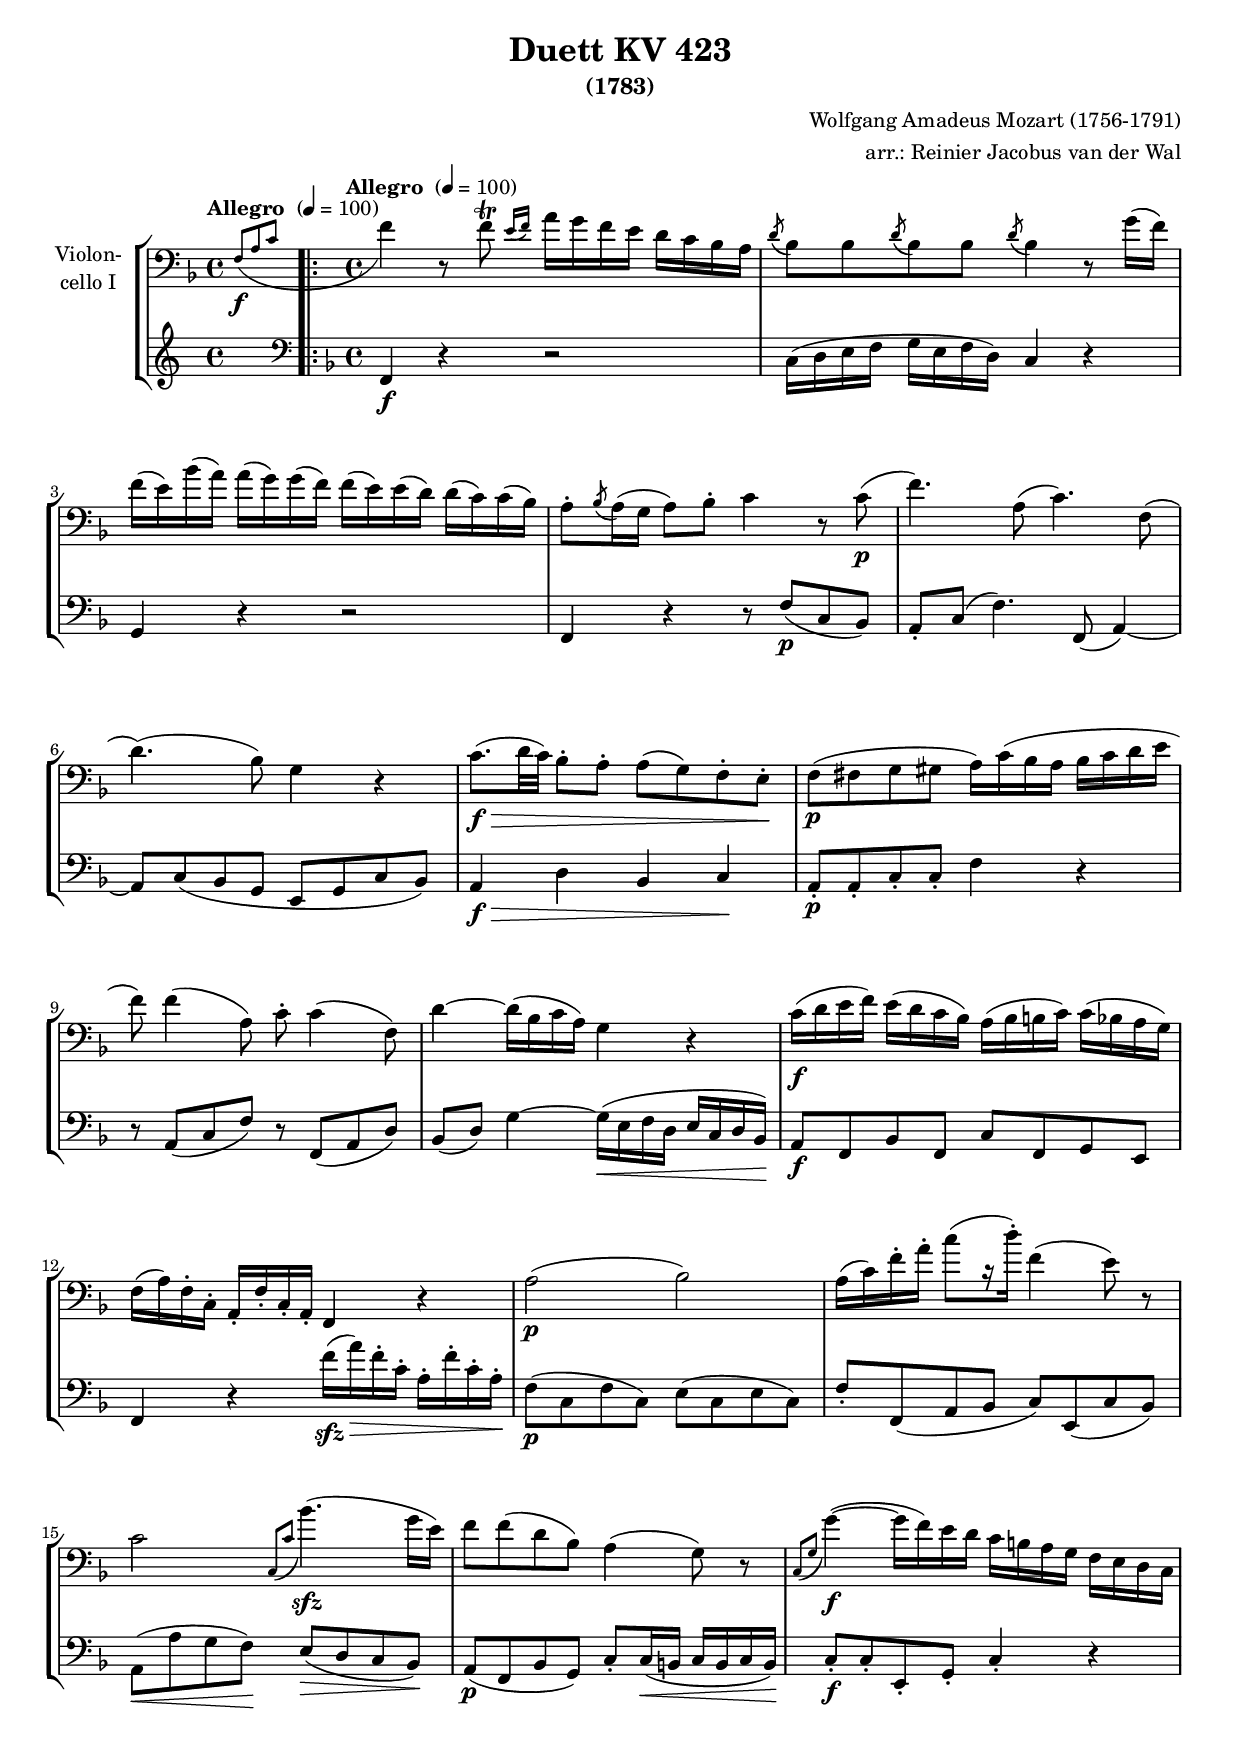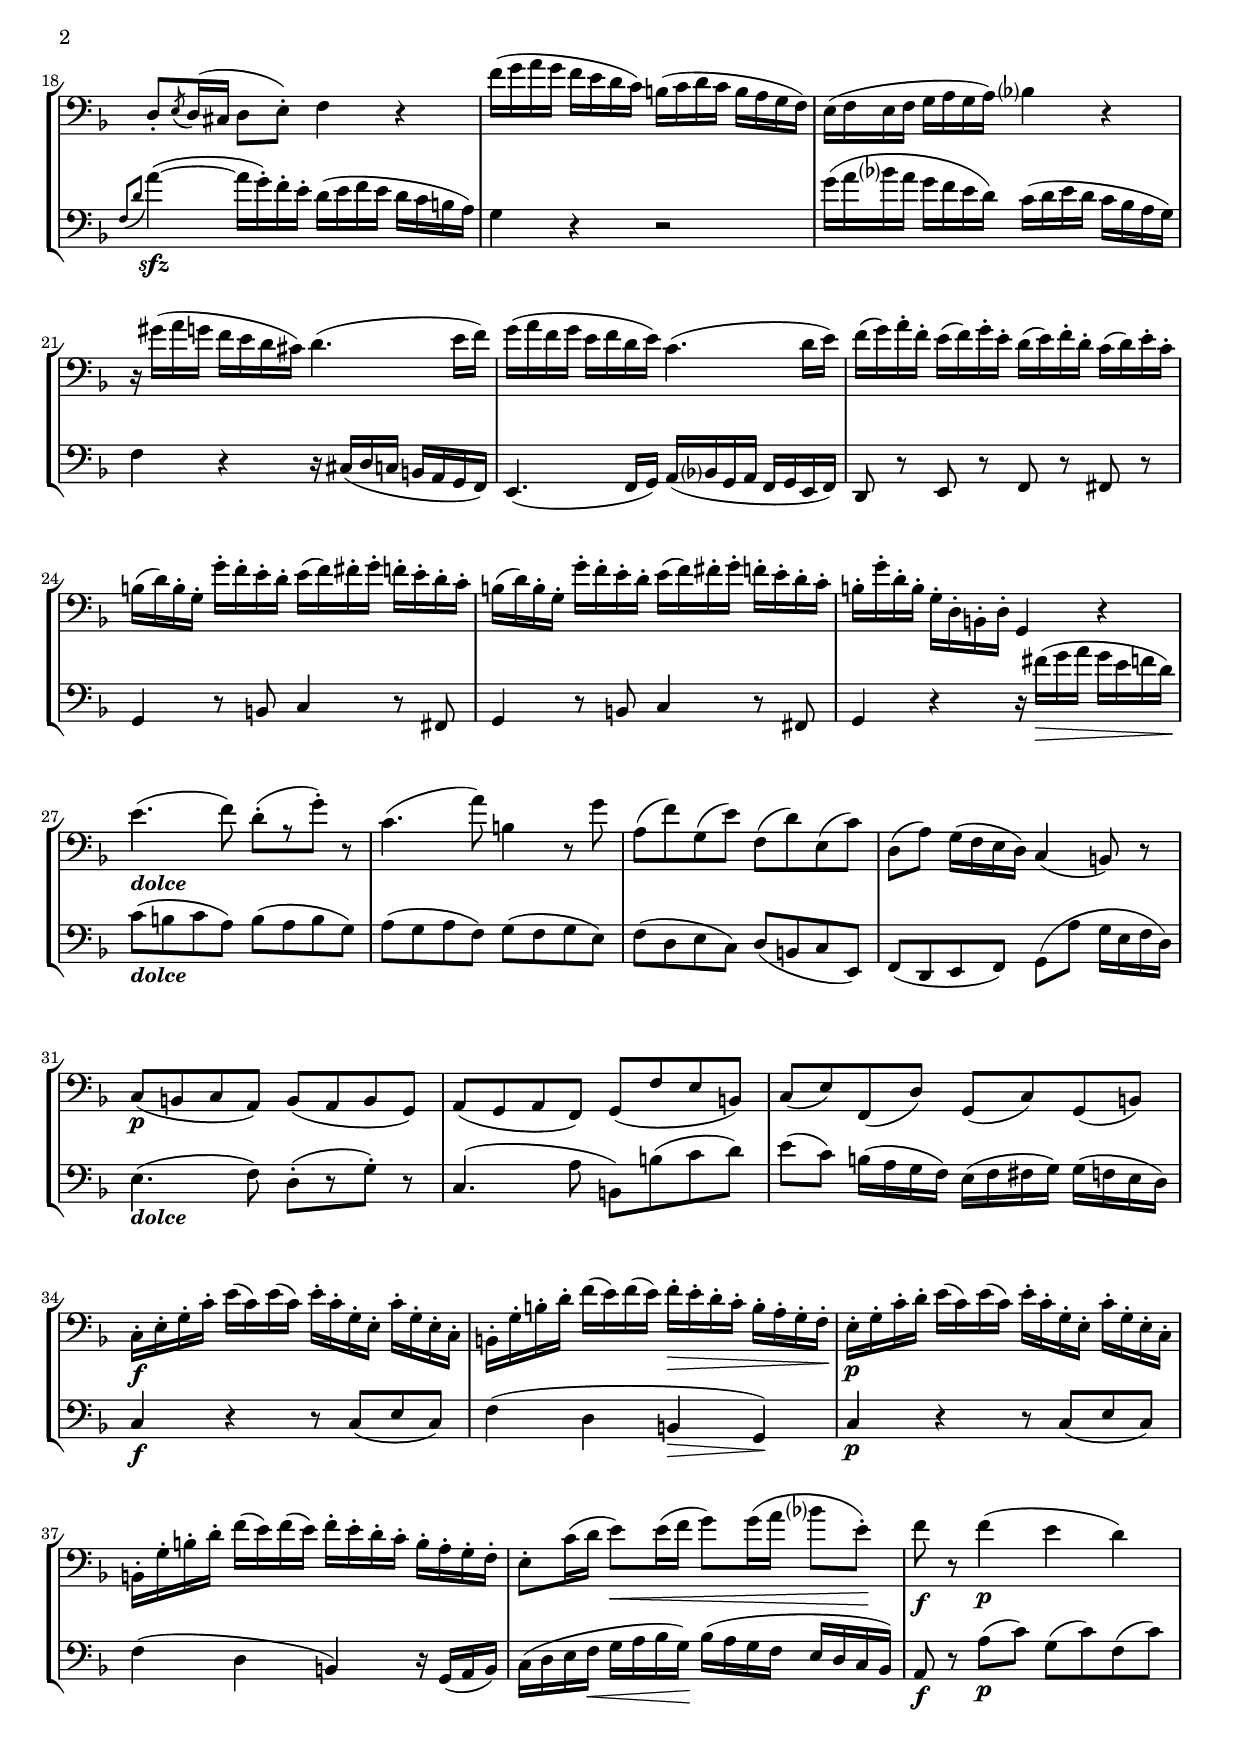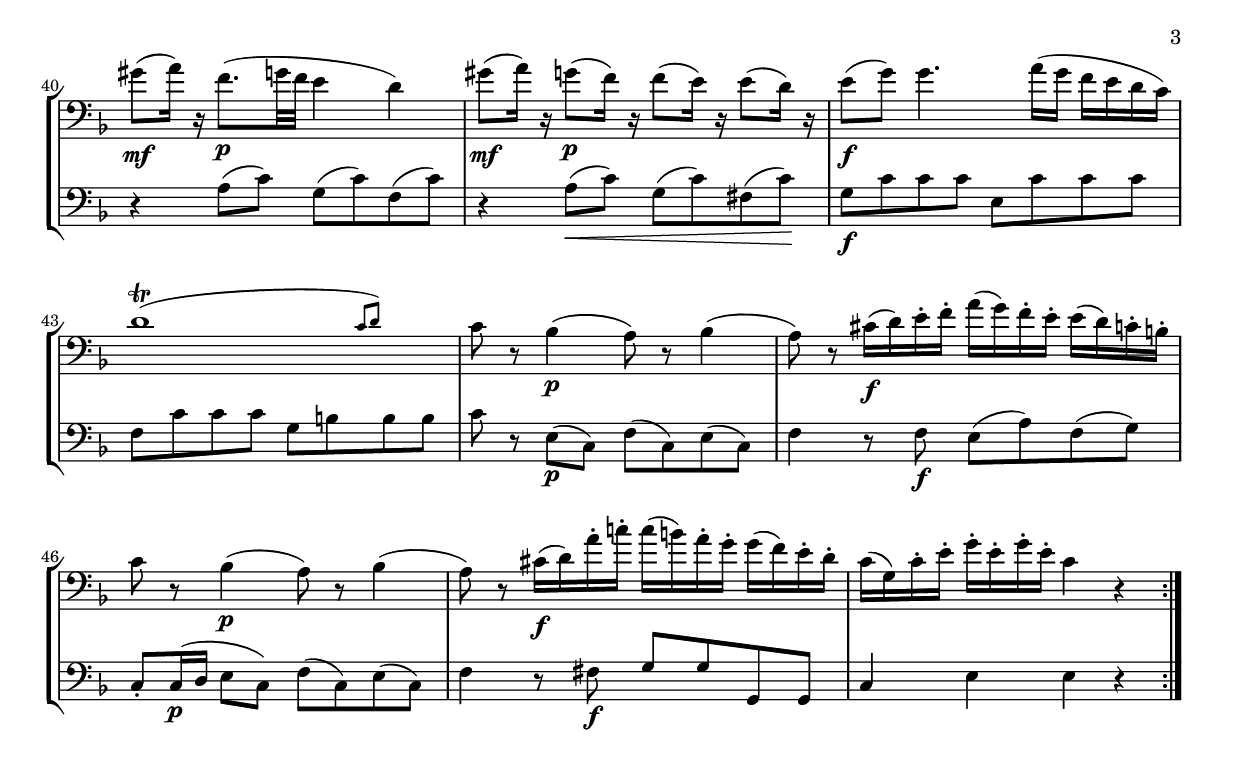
\version "2.14.2"
\include "deutsch.ly"

#(set-global-staff-size 18)

\header {
  title = "Duett KV 423"
  subtitle = "(1783)"
  composer = "Wolfgang Amadeus Mozart (1756-1791)"
  arranger = "arr.: Reinier Jacobus van der Wal"
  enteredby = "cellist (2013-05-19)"
}

voiceconsts = {
  \key g \major
  \time 4/4
  \clef "bass"
%  \clef "treble"
  %\numericTimeSignature
  \compressFullBarRests
  \set tupletSpannerDuration = #(ly:make-moment 1 4)
  \tempo "Allegro " 4=100
}

%minstr = "harpsichord"
mihi = "clarinet"
%minstr = "accordion"
milo = "bassoon"

dolc = \markup \bold \italic "dolce"

va = \relative c'' {
  \voiceconsts

  \repeat volta 2 {
    \appoggiatura { g8[\f h d] } g4 r8 \afterGrace g\trill { fis16[( g)] } h a g fis e d c h
    \acciaccatura e8 c c \acciaccatura e c c  \acciaccatura e c4 r8 a'16( g)
    g( fis) c'( h) h( a) a( g) g( fis) fis( e) e( d) d( c)

    h8-. \acciaccatura c h16( a h8) c-. d4 r8 d(\p
    g4.) h,8( d4.) g,8(
    e'4.)( c8) a4 r

    d8.(\f\> e32 d) c8-. h-. h( a) g-. fis-.\!
    g(\p gis a ais h16) d( c h c d e fis
    g8) g4( h,8) d-. d4( g,8)

    e'4~ e16( c d h) a4 r
    d16(\f e fis g) fis( e d c) h( c cis d) d( c h a)
    g( h) g-. d-. h-. g'-. d-. h-. g4 r

    h'2(\p c)
    h16( d) g-. h-. d8[( r16 e)]-. g,4( fis8) r
    d2 \appoggiatura { d,8[ d'] } c'4.(\sfz a16 fis)

    g8 g( e c) h4( a8) r
    \appoggiatura { d,[ a'] } a'4(~\f a16 g) fis e d cis h a g fis e d
    e8-. \acciaccatura fis e16( dis e8 fis)-. g4 r

    g'16( a h a g fis e d) cis( d e d cis h a g)
    fis( g fis g a h a h) c?4 r
    r16 ais'( h a g fis e dis) e4.( fis16 g)

    a( h g a fis g e fis) d4.( e16 fis)
    g( a)  h-. g-. fis( g) a-. fis-. e( fis) g-. e-. d( e) fis-. d-.
    cis( e) cis-. a-. a'-. g-. fis-. e-. fis( g) gis-. a-. g-. fis-. e-. d-.

    cis( e) cis-. a-. a'-. g-. fis-. e-. fis( g) gis-. a-. g-. fis-. e-. d-.
    cis-. a'-. e-. cis-. a-. e-. cis-. e-. a,4 r
    fis''4.(_\dolc g8) e[(-. r a)]-. r
    d,4.( h'8) cis,4 r8 a'
    h,( g') a,( fis') g,( e') fis,( d')
    e,( h') a16( g fis e) d4( cis8) r

    d(\p cis d h) cis( h cis a)
    h( a h g) a( g' fis cis)
    d( fis) g,( e') a,( d) a( cis)

    d16-.\f fis-. a-. d-. fis( d) fis( d) fis-. d-. a-. fis-. d'-. a-. fis-. d-.
    cis-. a'-. cis-. e-. g( fis) g( fis) g-.\> fis-. e-. d-. cis-. h-. a-. g-.\!
    fis-.\p a-. d-. e-. fis( d) fis( d) fis-. d-. a-. fis-. d'-. a-. fis-. d-.

    cis-. a'-. cis-. e-. g( fis) g( fis) g-. fis-. e-. d-. cis-. h-. a-. g-.
    fis8-. d'16( e fis8)\< fis16( g a8) a16( h c?8 fis,)-.\!
    g\f r g4(\p fis e)

    ais8(\mf h16) r g8.(\p a32 g fis4 e)
    ais8(\mf h16) r a8(\p g16) r g8( fis16) r fis8( e16) r
    fis8(\f a) a4. h16( a g fis e d)

    \afterGrace e1(\trill { d8[ e]) }
    d r c4(\p h8) r c4(
    h8) r dis16(\f e) fis-. g-. h( a) g-. fis-. fis( e) d-. cis-.

    d8 r c4(\p h8) r c4(
    h8) r dis16(\f e) h'-. d!-. d( cis) h-. a-. a( g) fis-. e-.
    d( a) d-. fis-. a-. fis-. a-. fis-. d4 r    
  }
  \repeat volta 2 {
  }
}

vb = \relative c' {
  \voiceconsts

  \repeat volta 2 {
    g4\f r r2
    d'16( e fis g a fis g e) d4 r
    a r r2
    g4 r r8 g'(\p d c)

    h-. d( g4.) g,8( h4)~
    h8 d( c a fis a d c)
    h4\f\> e c d\!
    h8-.\p h-. d-. d-. g4 r

    r8 h,( d g) r g,( h e)
    c( e) a4~ a16(\< fis g e fis d e c)\!
    h8\f g c g d' g, a fis
    g4 r g''16(\sfz h)\> g-. d-. h-. g'-. d-. h-.\!

    g8(\p d g d) fis( d fis d)
    g-. g,( h c d) fis,( d' c)
    h(\< h' a g)\! fis(\> e d c)\!
    h(\p g c a) d-. d16(\< cis d cis d cis)\!

    d8-.\f d-. fis,-. a-. d4-. r
    \appoggiatura { g8[ e'] } h'4(~\sfz h16 a)-. g-. fis-. e( fis g fis e d cis h)
    a4 r r2
    a'16( h c? h a g fis e) d( e fis e d c h a)

    g4 r r16 dis( e d cis h a g)
    fis4.( g16 a) h( c? a h g a fis g)
    e8 r fis r g r gis r
    a4 r8 cis d4 r8 gis,

    a4 r8 cis d4 r8 gis,
    a4 r r16 gis''(\> a h a fis g e)\!
    d8(_\dolc cis d h) cis( h cis a)
    h( a h g) a( g a fis)

    g( e fis d) e( cis d fis,)
    g( e fis g) a( h' a16 fis g e)
    fis4.(_\dolc g8) e[(-. r a)]-. r
    d,4.( h'8 cis,) cis'( d e)

    fis( d) cis16( h a g) fis( g gis a) a( g fis e)
    d4\f r r8 d( fis d)
    g4( e cis\> a)\!
    d\p r r8 d( fis d)

    g4( e cis) r16 a( h cis)
    d( e fis g\< a h c a)\! c( h a g fis e d c)
    h8\f r h'(\p d) a( d) g,( d')
    r4 h8( d) a( d) g,( d')

    r4 h8(\< d) a( d) gis,( d')\!
    a\f d d d fis, d' d d
    g, d' d d a cis cis cis
    d r fis,(\p d) g( d) fis( d)

    g4 r8 g\f fis( h) g( a)
    d,-. d16(\p e fis8 d) g( d) fis( d)
    g4 r8 gis\f a a a, a
    d4 fis fis r
  }
  \repeat volta 2 {
  }
}


music = \new StaffGroup <<
      \new Staff {
	\set Staff.midiInstrument = \milo
	\set Staff.instrumentName = \markup \center-column { "Violon-" "cello I" }
	\transpose g f, { \va }
      }

      \new Staff {
	\set Staff.midiInstrument = \milo
	\set Staff.instrumentName = \markup \center-column { "Violon-" "cello II" }
	\transpose g f, { \vb }
      }
>>

\book {
  \score {
    \music
    \layout {}
  }

  \score {
    \unfoldRepeats \music

    \midi {
      \context {
        \Score
      }
    }
  }
}
